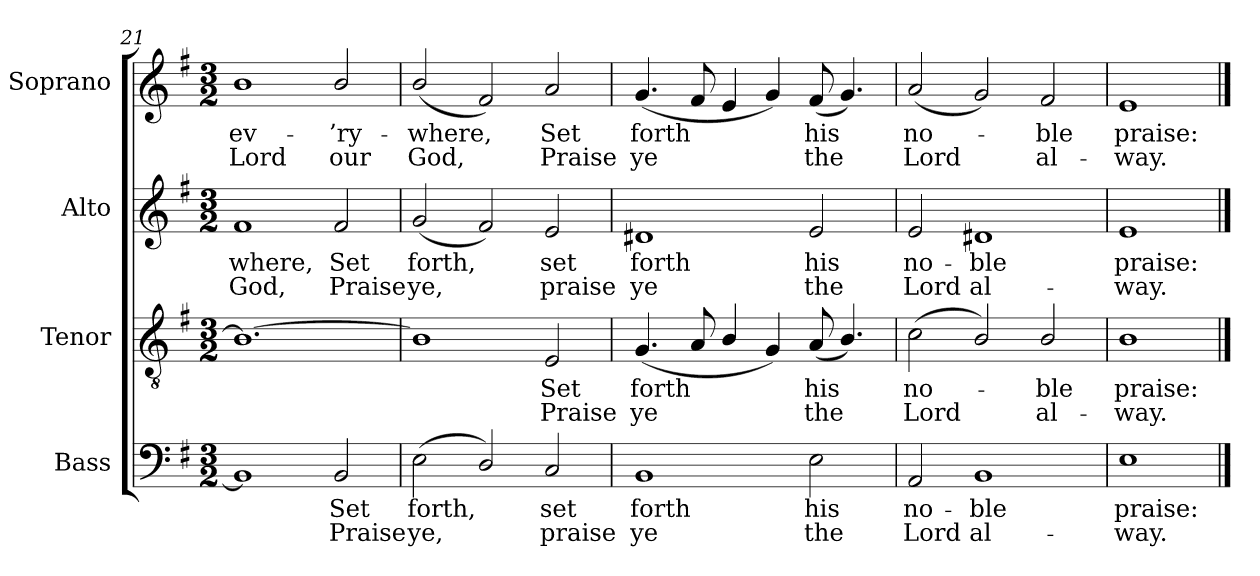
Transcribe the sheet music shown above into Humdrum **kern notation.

**kern	**text	**text	**kern	**text	**text	**kern	**text	**text	**kern	**text	**text
*part4	*part4	*part4	*part3	*part3	*part3	*part2	*part2	*part2	*part1	*part1	*part1
*staff4	*staff4	*staff4	*staff3	*staff3	*staff3	*staff2	*staff2	*staff2	*staff1	*staff1	*staff1
*I"Bass	*	*	*I"Tenor	*	*	*I"Alto	*	*	*I"Soprano	*	*
*I'B.	*	*	*I'T.	*	*	*I'A.	*	*	*I'S.	*	*
*clefF4	*	*	*clefGv2	*	*	*clefG2	*	*	*clefG2	*	*
*	*	*	*ITrd7c12	*	*	*	*	*	*	*	*
*k[f#]	*	*	*k[f#]	*	*	*k[f#]	*	*	*k[f#]	*	*
*e:	*	*	*e:	*	*	*e:	*	*	*e:	*	*
*M3/2	*	*	*M3/2	*	*	*M3/2	*	*	*M3/2	*	*
=21	=21	=21	=21	=21	=21	=21	=21	=21	=21	=21	=21
!	!	!	!	!	!	!	!LO:LY:b:color=#000000	!LO:LY:b:color=#000000	!	!	!
!	!	!	!	!	!	!	!	!	!	!LO:LY:b:color=#000000	!LO:LY:b:color=#000000
1BBi]	.	.	1.BBi_	.	.	1f#i	-where,	God,	1bi	ev-	Lord
!	!LO:LY:b:color=#000000	!LO:LY:b:color=#000000	!	!	!	!	!	!	!	!	!
!	!	!	!	!	!	!	!LO:LY:b:color=#000000	!LO:LY:b:color=#000000	!	!	!
!	!	!	!	!	!	!	!	!	!	!LO:LY:b:color=#000000	!LO:LY:b:color=#000000
2BBi/	Set	Praise	.	.	.	2f#i/	Set	Praise	2bi/	-’ry-	our
=22	=22	=22	=22	=22	=22	=22	=22	=22	=22	=22	=22
!	!LO:LY:b:color=#000000	!LO:LY:b:color=#000000	!	!	!	!	!	!	!	!	!
!	!	!	!	!	!	!	!LO:LY:b:color=#000000	!LO:LY:b:color=#000000	!	!	!
!	!	!	!	!	!	!	!	!	!	!LO:LY:b:color=#000000	!LO:LY:b:color=#000000
(2Ei\	forth,	ye,	1BBi]	.	.	(2gi/	forth,	ye,	(2bi/	-where,	God,
2Di/)	.	.	.	.	.	2f#i/)	.	.	2f#i/)	.	.
!	!LO:LY:b:color=#000000	!LO:LY:b:color=#000000	!	!	!	!	!	!	!	!	!
!	!	!	!	!LO:LY:b:color=#000000	!LO:LY:b:color=#000000	!	!	!	!	!	!
!	!	!	!	!	!	!	!LO:LY:b:color=#000000	!LO:LY:b:color=#000000	!	!	!
!	!	!	!	!	!	!	!	!	!	!LO:LY:b:color=#000000	!LO:LY:b:color=#000000
2Ci/	set	praise	2EEi/	Set	Praise	2ei/	set	praise	2ai/	Set	Praise
=23	=23	=23	=23	=23	=23	=23	=23	=23	=23	=23	=23
!	!LO:LY:b:color=#000000	!LO:LY:b:color=#000000	!	!	!	!	!	!	!	!	!
!	!	!	!	!LO:LY:b:color=#000000	!LO:LY:b:color=#000000	!	!	!	!	!	!
!	!	!	!	!	!	!	!LO:LY:b:color=#000000	!LO:LY:b:color=#000000	!	!	!
!	!	!	!	!	!	!	!	!	!	!LO:LY:b:color=#000000	!LO:LY:b:color=#000000
1BBi	forth	ye	(4.GGi/	forth	ye	1d#Xi	forth	ye	(4.gi/	forth	ye
.	.	.	8AAi/	.	.	.	.	.	8f#i/	.	.
.	.	.	4BBi/	.	.	.	.	.	4ei/	.	.
.	.	.	4GGi/)	.	.	.	.	.	4gi/)	.	.
!	!LO:LY:b:color=#000000	!LO:LY:b:color=#000000	!	!	!	!	!	!	!	!	!
!	!	!	!	!LO:LY:b:color=#000000	!LO:LY:b:color=#000000	!	!	!	!	!	!
!	!	!	!	!	!	!	!LO:LY:b:color=#000000	!LO:LY:b:color=#000000	!	!	!
!	!	!	!	!	!	!	!	!	!	!LO:LY:b:color=#000000	!LO:LY:b:color=#000000
2Ei\	his	the	(8AAi/	his	the	2ei/	his	the	(8f#i/	his	the
.	.	.	4.BBi/)	.	.	.	.	.	4.gi/)	.	.
=24	=24	=24	=24	=24	=24	=24	=24	=24	=24	=24	=24
!	!LO:LY:b:color=#000000	!LO:LY:b:color=#000000	!	!	!	!	!	!	!	!	!
!	!	!	!	!LO:LY:b:color=#000000	!LO:LY:b:color=#000000	!	!	!	!	!	!
!	!	!	!	!	!	!	!LO:LY:b:color=#000000	!LO:LY:b:color=#000000	!	!	!
!	!	!	!	!	!	!	!	!	!	!LO:LY:b:color=#000000	!LO:LY:b:color=#000000
2AAi/	no-	Lord	(2Ci\	no-	Lord	2ei/	no-	Lord	(2ai/	no-	Lord
!	!LO:LY:b:color=#000000	!LO:LY:b:color=#000000	!	!	!	!	!	!	!	!	!
!	!	!	!	!	!	!	!LO:LY:b:color=#000000	!LO:LY:b:color=#000000	!	!	!
1BBi	-ble	al-	2BBi/)	.	.	1d#Xi	-ble	al-	2gi/)	.	.
!	!	!	!	!LO:LY:b:color=#000000	!LO:LY:b:color=#000000	!	!	!	!	!	!
!	!	!	!	!	!	!	!	!	!	!LO:LY:b:color=#000000	!LO:LY:b:color=#000000
.	.	.	2BBi/	-ble	al-	.	.	.	2f#i/	-ble	al-
=25	=25	=25	=25	=25	=25	=25	=25	=25	=25	=25	=25
!	!LO:LY:b:color=#000000	!LO:LY:b:color=#000000	!	!	!	!	!	!	!	!	!
!	!	!	!	!LO:LY:b:color=#000000	!LO:LY:b:color=#000000	!	!	!	!	!	!
!	!	!	!	!	!	!	!LO:LY:b:color=#000000	!LO:LY:b:color=#000000	!	!	!
!	!	!	!	!	!	!	!	!	!	!LO:LY:b:color=#000000	!LO:LY:b:color=#000000
1Ei	praise:	-way.	1BBi	praise:	-way.	1ei	praise:	-way.	1ei	praise:	-way.
==	==	==	==	==	==	==	==	==	==	==	==
*-	*-	*-	*-	*-	*-	*-	*-	*-	*-	*-	*-
